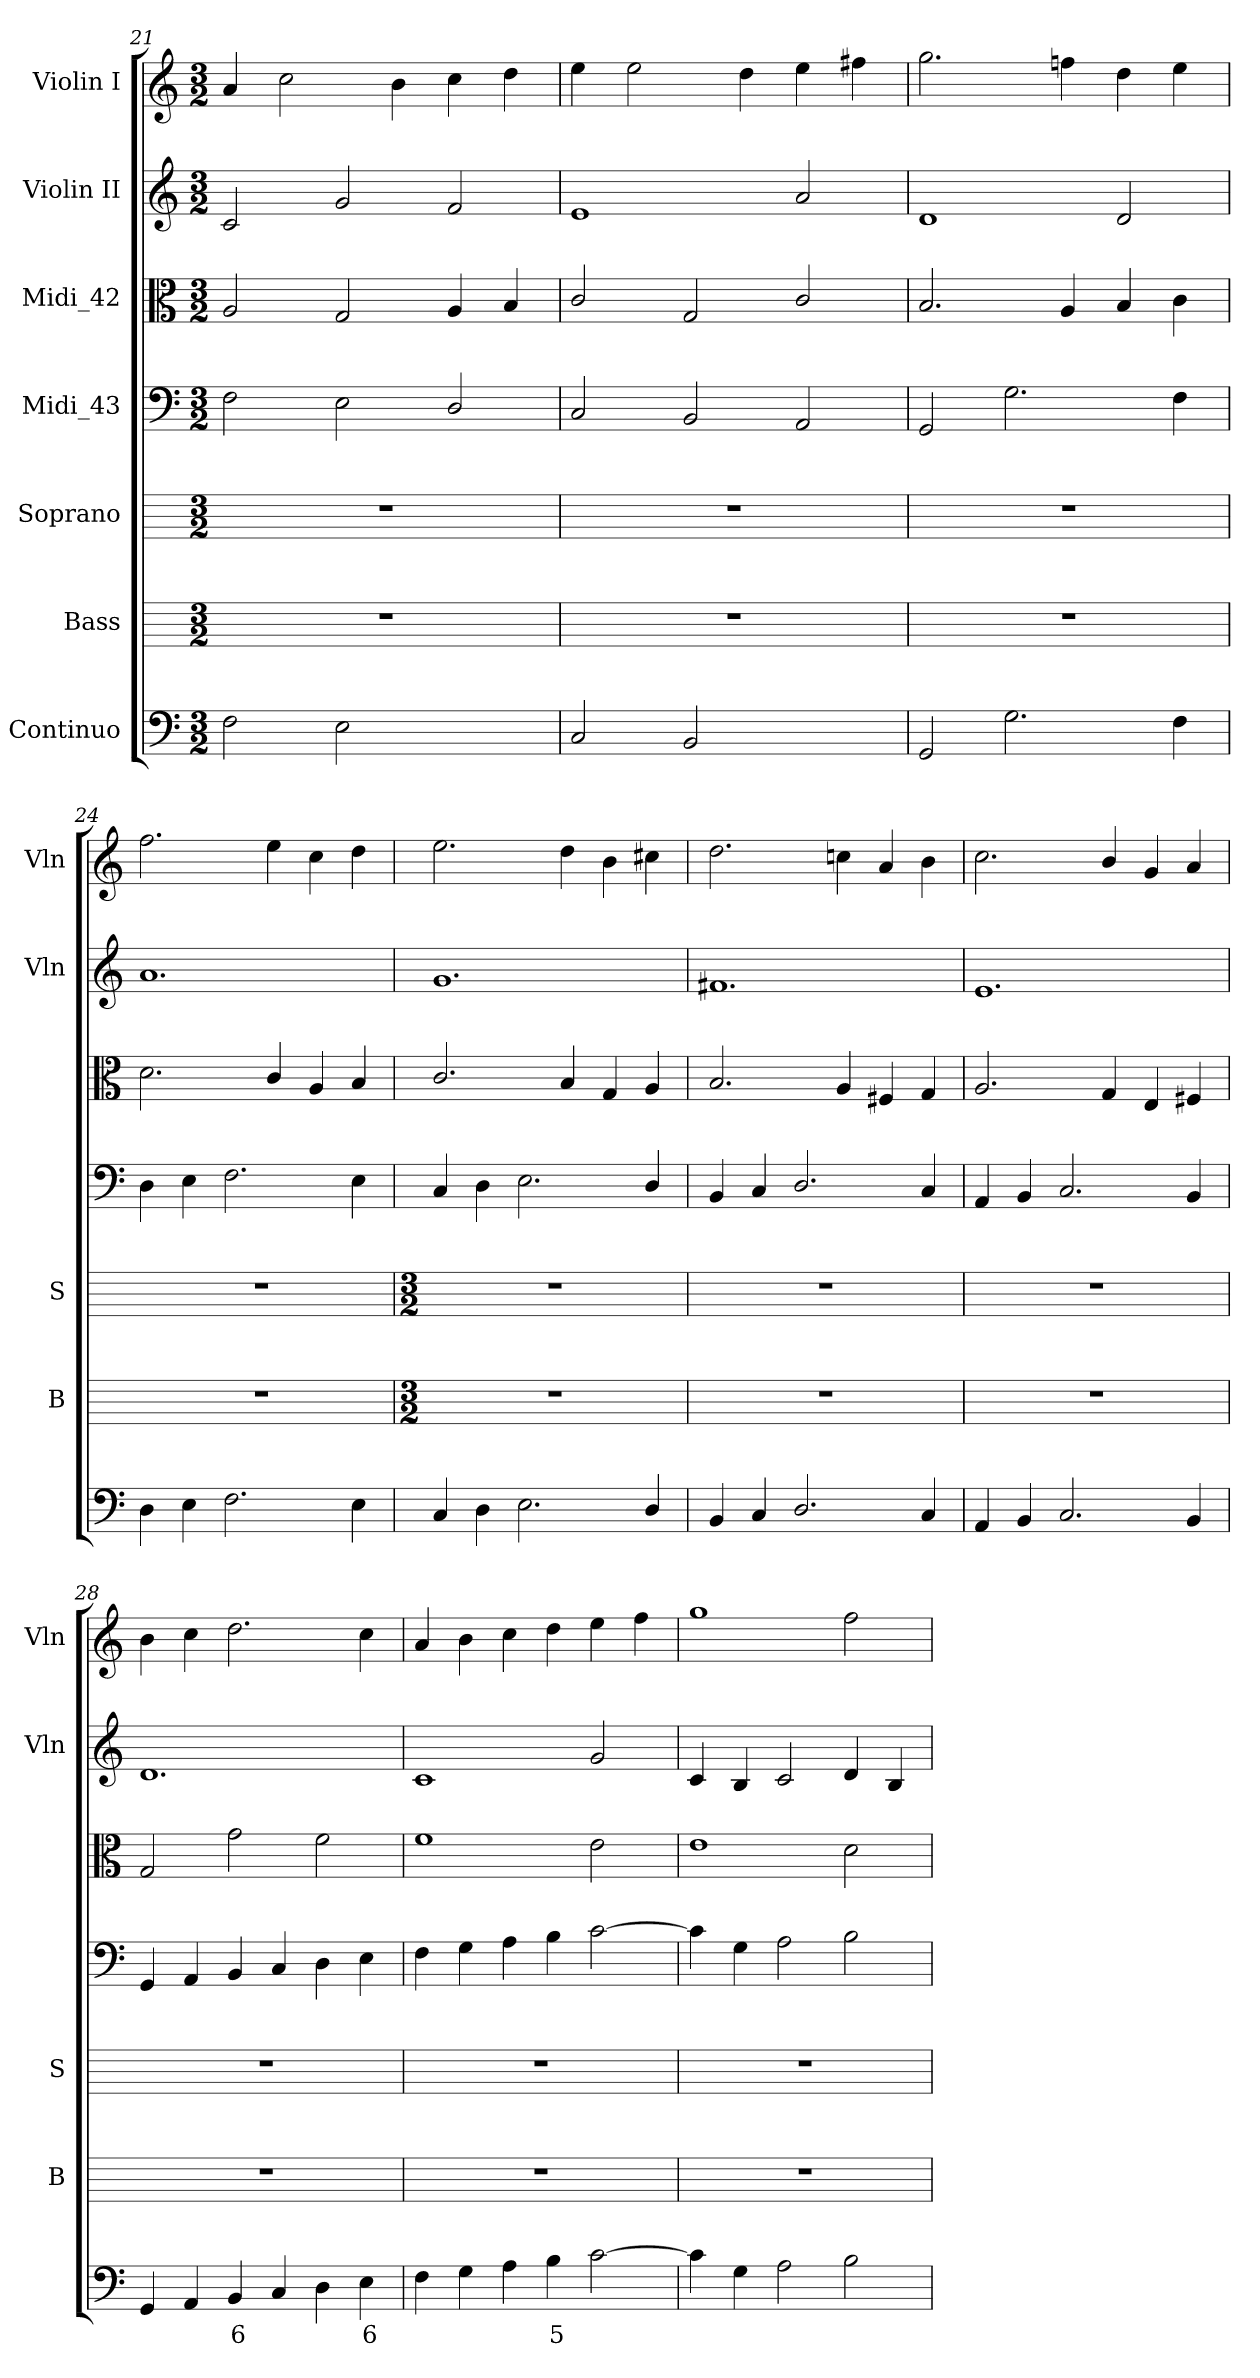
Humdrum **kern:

**kern	**text	**kern	**kern	**kern	**kern	**kern	**kern
*part7	*part7	*part6	*part5	*part4	*part3	*part2	*part1
*staff7	*staff7	*staff6	*staff5	*staff4	*staff3	*staff2	*staff1
*I"Continuo	*	*I"Bass	*I"Soprano	*I"Midi_43	*I"Midi_42	*I"Violin II	*I"Violin I
*	*	*I'B	*I'S	*	*	*I'Vln	*I'Vln
*clefF4	*	*	*	*clefF4	*clefC3	*clefG2	*clefG2
*k[]	*	*	*	*k[]	*k[]	*k[]	*k[]
*C:	*	*	*	*C:	*C:	*C:	*C:
*M3/2	*	*M3/2	*M3/2	*M3/2	*M3/2	*M3/2	*M3/2
=21	=21	=21	=21	=21	=21	=21	=21
2F	.	1.r	1.r	2F	2A	2c	4a
.	.	.	.	.	.	.	2cc
2E	.	.	.	2E	2G	2g	.
.	.	.	.	.	.	.	4b
!	!LO:LY:b	!	!	!	!	!	!
[4D/yy	5	.	.	2D/	4A	2f	4cc
!	!LO:LY:b	!	!	!	!	!	!
4D/yy]	6	.	.	.	4B	.	4dd
=22	=22	=22	=22	=22	=22	=22	=22
2C	.	1.r	1.r	2C	2c/	1e	4ee
.	.	.	.	.	.	.	2ee
2BB	.	.	.	2BB	2G	.	.
.	.	.	.	.	.	.	4dd
!	!LO:LY:b	!	!	!	!	!	!
[4AAyy	5	.	.	2AA	2c/	2a	4ee
!	!LO:LY:b	!	!	!	!	!	!
4AAyy]	6	.	.	.	.	.	4ff#X
=23	=23	=23	=23	=23	=23	=23	=23
2GG	.	1.r	1.r	2GG	2.B	1d	2.gg
2.G	.	.	.	2.G	.	.	.
.	.	.	.	.	4A	.	4ffn
.	.	.	.	.	4B	2d	4dd
4F	.	.	.	4F	4c	.	4ee
=24	=24	=24	=24	=24	=24	=24	=24
4D	.	1.r	1.r	4D	2.d	1.a	2.ff
4E	.	.	.	4E	.	.	.
2.F	.	.	.	2.F	.	.	.
.	.	.	.	.	4c/	.	4ee
.	.	.	.	.	4A	.	4cc
4E	.	.	.	4E	4B	.	4dd
!!LO:LB:g=z
=25	=25	=25	=25	=25	=25	=25	=25
*	*	*M3/2	*M3/2	*	*	*	*
4C	.	1.r	1.r	4C	2.c/	1.g	2.ee
4D	.	.	.	4D	.	.	.
2.E	.	.	.	2.E	.	.	.
.	.	.	.	.	4B	.	4dd
.	.	.	.	.	4G	.	4b
4D/	.	.	.	4D/	4A	.	4cc#X
=26	=26	=26	=26	=26	=26	=26	=26
4BB	.	1.r	1.r	4BB	2.B	1.f#X	2.dd
4C	.	.	.	4C	.	.	.
2.D/	.	.	.	2.D/	.	.	.
.	.	.	.	.	4A	.	4ccn
.	.	.	.	.	4F#X	.	4a
4C	.	.	.	4C	4G	.	4b
=27	=27	=27	=27	=27	=27	=27	=27
4AA	.	1.r	1.r	4AA	2.A	1.e	2.cc
4BB	.	.	.	4BB	.	.	.
2.C	.	.	.	2.C	.	.	.
.	.	.	.	.	4G	.	4b/
.	.	.	.	.	4E	.	4g
4BB	.	.	.	4BB	4F#X	.	4a
=28	=28	=28	=28	=28	=28	=28	=28
4GG	.	1.r	1.r	4GG	2G	1.d	4b
4AA	.	.	.	4AA	.	.	4cc
!	!LO:LY:b	!	!	!	!	!	!
4BB	6	.	.	4BB	2g	.	2.dd
4C	.	.	.	4C	.	.	.
4D	.	.	.	4D	2f	.	.
!	!LO:LY:b	!	!	!	!	!	!
4E	6	.	.	4E	.	.	4cc
=29	=29	=29	=29	=29	=29	=29	=29
4F	.	1.r	1.r	4F	1f	1c	4a
4G	.	.	.	4G	.	.	4b
4A	.	.	.	4A	.	.	4cc
!	!LO:LY:b	!	!	!	!	!	!
4B	5	.	.	4B	.	.	4dd
[2c	.	.	.	[2c	2e	2g	4ee
.	.	.	.	.	.	.	4ff
=30	=30	=30	=30	=30	=30	=30	=30
4c]	.	1.r	1.r	4c]	1e	4c	1gg
4G	.	.	.	4G	.	4B	.
2A	.	.	.	2A	.	2c	.
2B	.	.	.	2B	2d	4d	2ff
.	.	.	.	.	.	4B	.
=	=	=	=	=	=	=	=
*-	*-	*-	*-	*-	*-	*-	*-
